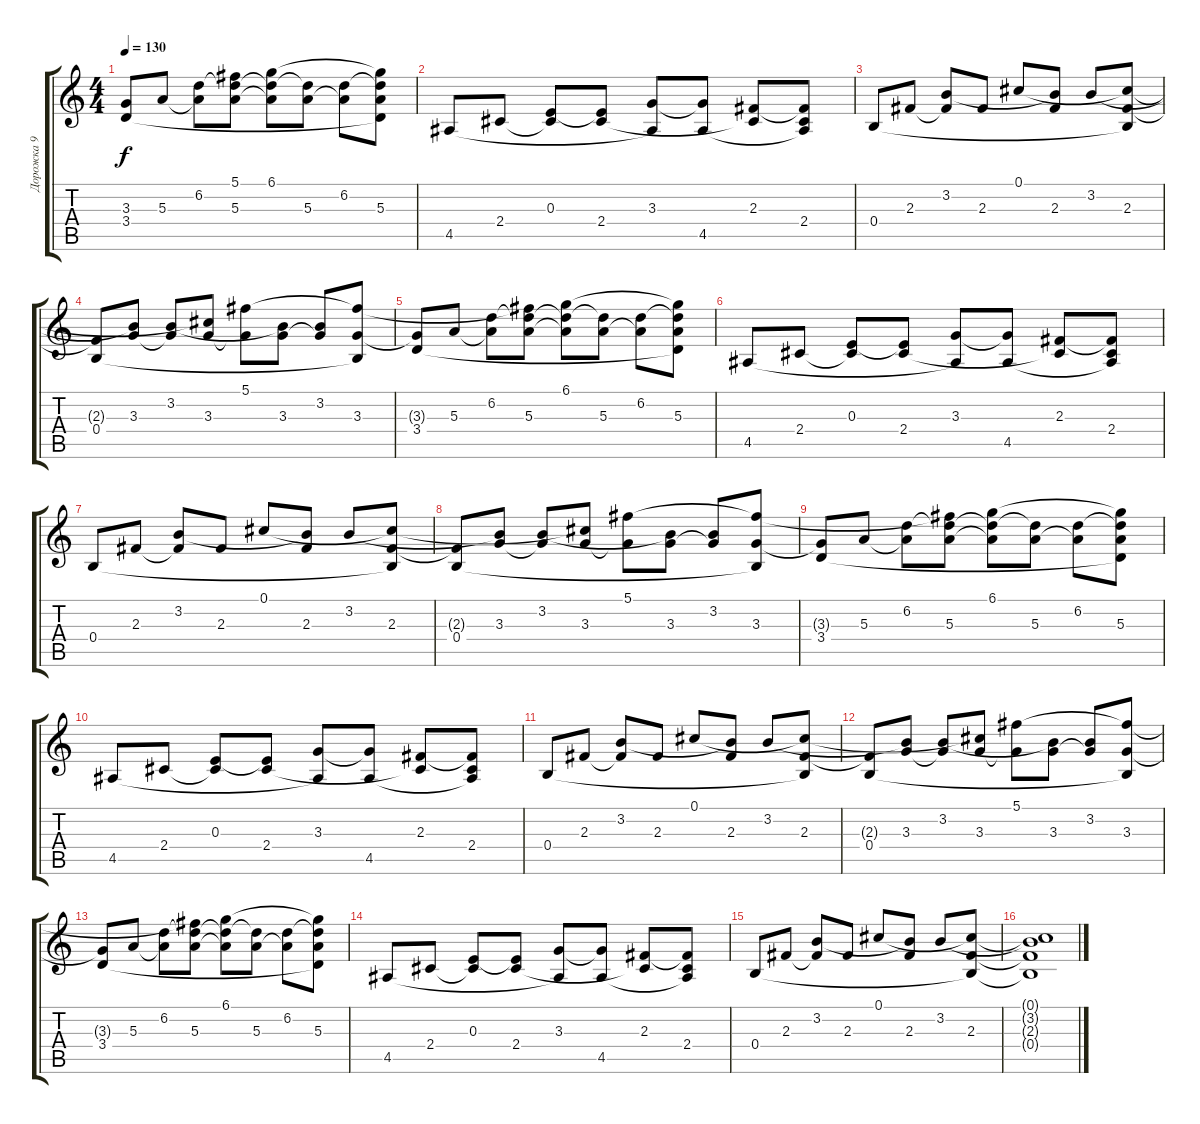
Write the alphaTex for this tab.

\track ("Дорожка 9" "Дорожка 9") {instrument acousticgrandpiano}
\staff {score tabs}
\tuning (Db5 Ab4 E4 B3 Gb3 B2) {hide}
\ts (4 4)
\tempo 130
\clef g2
\ks c
(3.3{t} 3.4).8{dy f} 5.3.8 (6.2 5.3{t}).8 (5.1{t} 6.2{t} 5.3).8 (6.1 6.2{t} 5.3{t}).8 (6.2{t} 5.3).8 (6.2 5.3{t}).8 (6.1{t} 6.2{t} 5.3 3.4{t}).8 |
4.5.8 2.4.8 (0.3 2.4{t}).8 (0.3{t} 2.4).8 (3.3 4.5{t}).8 (3.3{t} 4.5).8 (2.3 2.4{t}).8 (2.3{t} 2.4 4.5{t}).8 |
0.4.8 2.3.8 (3.2 2.3{t}).8 2.3.8 0.1.8 (3.2{t} 2.3).8 3.2.8 (0.1{t} 2.3 0.4{t}).8 |
(2.3{t} 0.4).8 (3.2{t} 3.3).8 (3.2 3.3{t}).8 (0.1{t} 3.3).8 (5.1 3.3{t}).8 (3.2{t} 3.3).8 (3.2 3.3{t}).8 (5.1{t} 3.3 0.4{t}).8 |
(3.3{t} 3.4).8 5.3.8 (6.2 5.3{t}).8 (5.1{t} 6.2{t} 5.3).8 (6.1 6.2{t} 5.3{t}).8 (6.2{t} 5.3).8 (6.2 5.3{t}).8 (6.1{t} 6.2{t} 5.3 3.4{t}).8 |
4.5.8 2.4.8 (0.3 2.4{t}).8 (0.3{t} 2.4).8 (3.3 4.5{t}).8 (3.3{t} 4.5).8 (2.3 2.4{t}).8 (2.3{t} 2.4 4.5{t}).8 |
0.4.8 2.3.8 (3.2 2.3{t}).8 2.3.8 0.1.8 (3.2{t} 2.3).8 3.2.8 (0.1{t} 2.3 0.4{t}).8 |
(2.3{t} 0.4).8 (3.2{t} 3.3).8 (3.2 3.3{t}).8 (0.1{t} 3.3).8 (5.1 3.3{t}).8 (3.2{t} 3.3).8 (3.2 3.3{t}).8 (5.1{t} 3.3 0.4{t}).8 |
(3.3{t} 3.4).8 5.3.8 (6.2 5.3{t}).8 (5.1{t} 6.2{t} 5.3).8 (6.1 6.2{t} 5.3{t}).8 (6.2{t} 5.3).8 (6.2 5.3{t}).8 (6.1{t} 6.2{t} 5.3 3.4{t}).8 |
4.5.8 2.4.8 (0.3 2.4{t}).8 (0.3{t} 2.4).8 (3.3 4.5{t}).8 (3.3{t} 4.5).8 (2.3 2.4{t}).8 (2.3{t} 2.4 4.5{t}).8 |
0.4.8 2.3.8 (3.2 2.3{t}).8 2.3.8 0.1.8 (3.2{t} 2.3).8 3.2.8 (0.1{t} 2.3 0.4{t}).8 |
(2.3{t} 0.4).8 (3.2{t} 3.3).8 (3.2 3.3{t}).8 (0.1{t} 3.3).8 (5.1 3.3{t}).8 (3.2{t} 3.3).8 (3.2 3.3{t}).8 (5.1{t} 3.3 0.4{t}).8 |
(3.3{t} 3.4).8 5.3.8 (6.2 5.3{t}).8 (5.1{t} 6.2{t} 5.3).8 (6.1 6.2{t} 5.3{t}).8 (6.2{t} 5.3).8 (6.2 5.3{t}).8 (6.1{t} 6.2{t} 5.3 3.4{t}).8 |
4.5.8 2.4.8 (0.3 2.4{t}).8 (0.3{t} 2.4).8 (3.3 4.5{t}).8 (3.3{t} 4.5).8 (2.3 2.4{t}).8 (2.3{t} 2.4 4.5{t}).8 |
0.4.8 2.3.8 (3.2 2.3{t}).8 2.3.8 0.1.8 (3.2{t} 2.3).8 3.2.8 (0.1{t} 2.3 0.4{t}).8 |
(0.1{t} 3.2{t} 2.3{t} 0.4{t}).1
